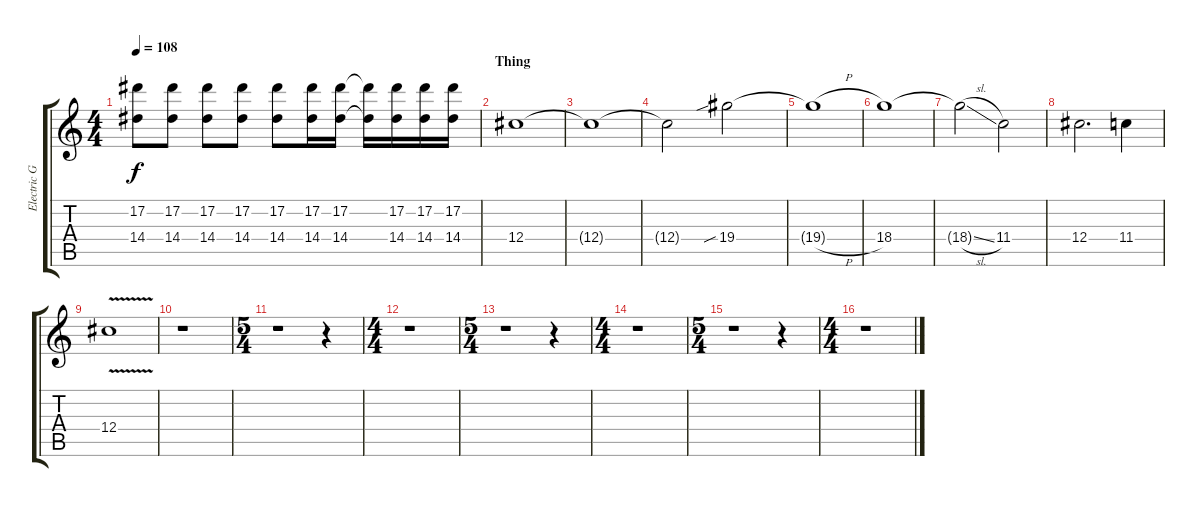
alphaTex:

\track ("Electric Guitar" "Electric G") {instrument overdrivenguitar}
\staff {score tabs}
\tuning (Eb4 Bb3 Gb3 Db3 Ab2 Eb2) {hide}
\ts (4 4)
\tempo 108
\clef g2
\ks c
(17.2{t} 14.4{t}).8{dy f} (17.2 14.4).8 (17.2 14.4).8 (17.2 14.4).8 (17.2 14.4).8 (17.2 14.4).16 (17.2 14.4).16 (17.2{t} 14.4{t}).16 (17.2 14.4).16 (17.2 14.4).16 (17.2 14.4).16 |
\section ("" "Thing")
12.4.1 |
12.4{t}.1 |
12.4{t}.2 19.4{sib}.2 |
19.4{h t}.1 |
18.4.1 |
18.4{sl t}.2 11.4.2 |
12.4.2{d} 11.4.4 |
12.4{v}.1 |
r.1 |
\ts (5 4)
r.1 r.4 |
\ts (4 4)
r.1 |
\ts (5 4)
r.1 r.4 |
\ts (4 4)
r.1 |
\ts (5 4)
r.1 r.4 |
\ts (4 4)
r.1
